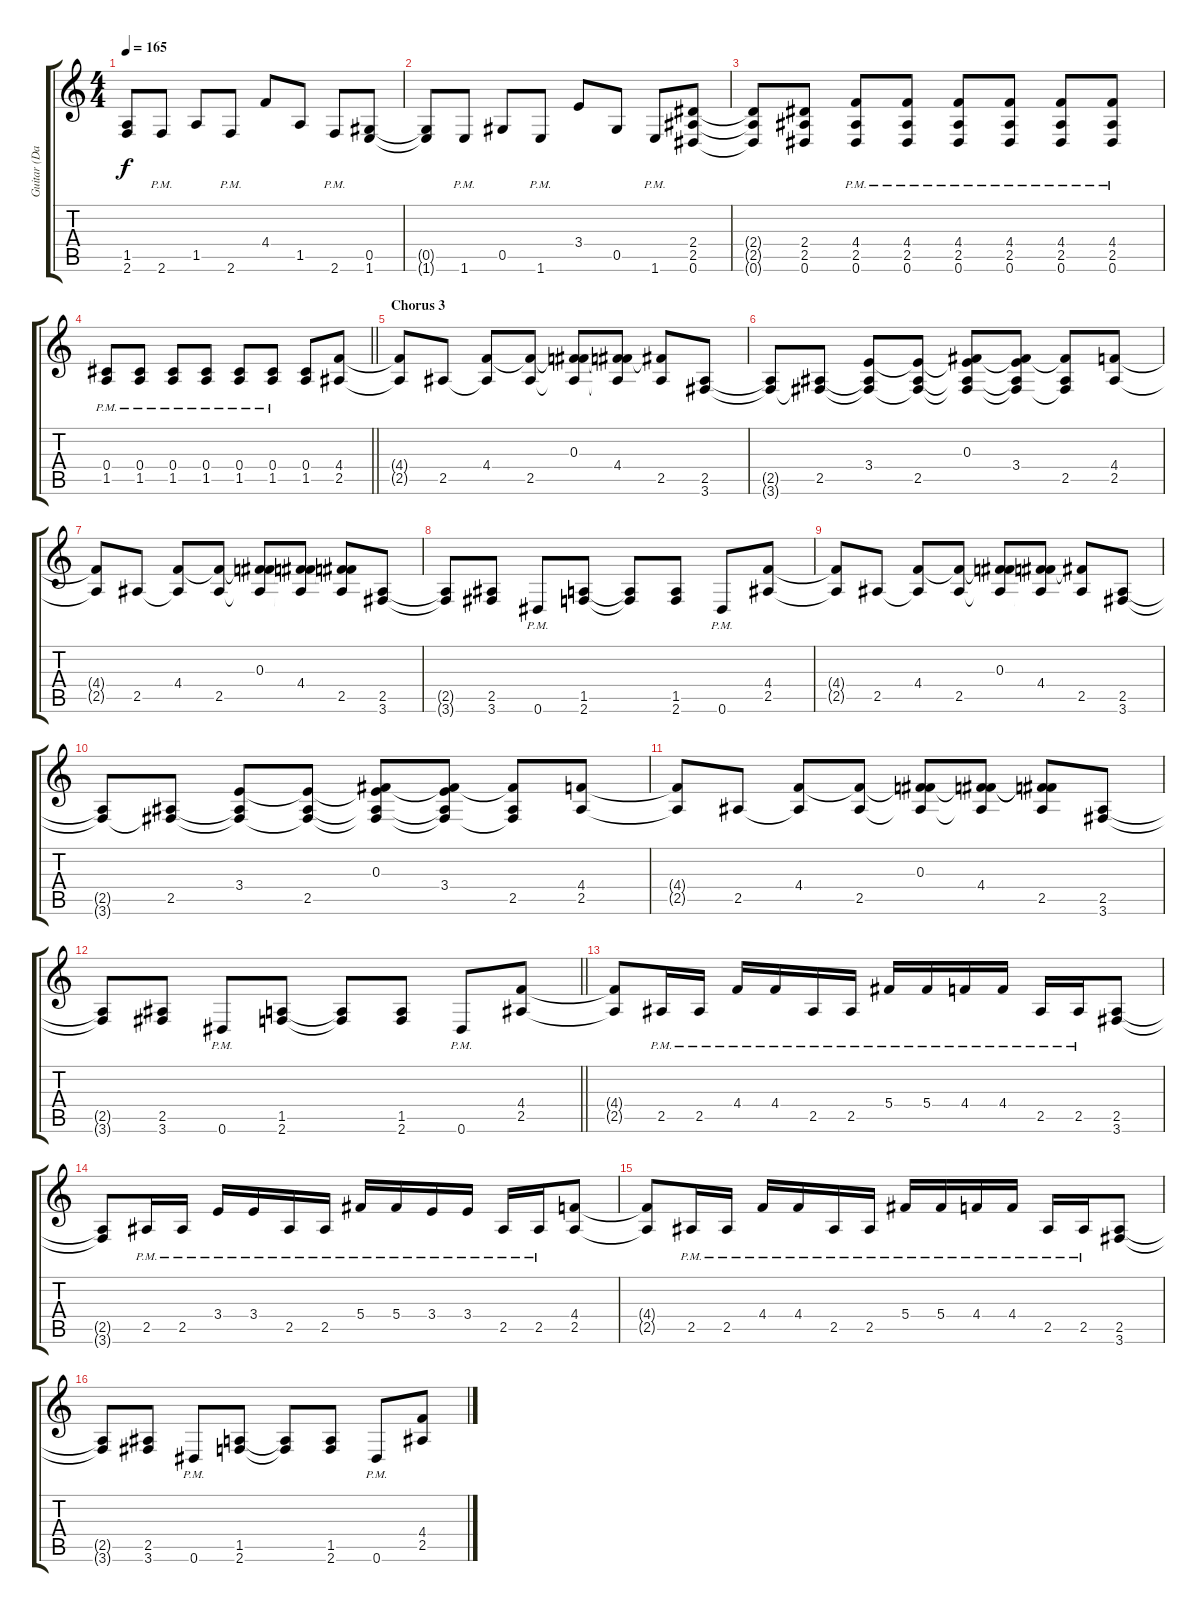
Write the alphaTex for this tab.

\track ("Guitar (David Davidson)" "Guitar (Da") {instrument distortionguitar}
\staff {score tabs}
\tuning (Eb4 Bb3 Gb3 Db3 Ab2 Eb2) {hide}
\ts (4 4)
\tempo 165
\clef g2
\ks c
(1.5{t} 2.6{t}).8{dy f} 2.6{pm}.8 1.5.8 2.6{pm}.8 4.4.8 1.5.8 2.6{pm}.8 (0.5 1.6).8 |
(0.5{t} 1.6{t}).8 1.6{pm}.8 0.5.8 1.6{pm}.8 3.4.8 0.5.8 1.6{pm}.8 (2.4 2.5 0.6).8 |
(2.4{t} 2.5{t} 0.6{t}).8 (2.4 2.5 0.6).8 (4.4{pm} 2.5{pm} 0.6{pm}).8 (4.4{pm} 2.5{pm} 0.6{pm}).8 (4.4{pm} 2.5{pm} 0.6{pm}).8 (4.4{pm} 2.5{pm} 0.6{pm}).8 (4.4{pm} 2.5{pm} 0.6{pm}).8 (4.4{pm} 2.5{pm} 0.6{pm}).8 |
\barLineRight lightlight
(0.4{pm} 1.5{pm}).8 (0.4{pm} 1.5{pm}).8 (0.4{pm} 1.5{pm}).8 (0.4{pm} 1.5{pm}).8 (0.4{pm} 1.5{pm}).8 (0.4{pm} 1.5{pm}).8 (0.4 1.5).8 (4.4 2.5).8 |
\section ("" "Chorus 3")
(4.4{t} 2.5{t}).8 2.5.8 (4.4 2.5{t}).8 (4.4{t} 2.5).8 (0.3 4.4{t} 2.5{t}).8 (0.3{t} 4.4 2.5{t}).8 (0.3{t} 2.5).8 (2.5 3.6).8 |
(2.5{t} 3.6{t}).8 (2.5 3.6{t}).8 (3.4 2.5{t} 3.6{t}).8 (3.4{t} 2.5 3.6{t}).8 (0.3 3.4{t} 2.5{t} 3.6{t}).8 (0.3{t} 3.4 2.5{t} 3.6{t}).8 (0.3{t} 2.5 3.6{t}).8 (4.4 2.5).8 |
(4.4{t} 2.5{t}).8 2.5.8 (4.4 2.5{t}).8 (4.4{t} 2.5).8 (0.3 4.4{t} 2.5{t}).8 (0.3{t} 4.4 2.5{t}).8 (0.3{t} 4.4{t} 2.5).8 (2.5 3.6).8 |
(2.5{t} 3.6{t}).8 (2.5 3.6).8 0.6{pm}.8 (1.5 2.6).8 (1.5{t} 2.6{t}).8 (1.5 2.6).8 0.6{pm}.8 (4.4 2.5).8 |
(4.4{t} 2.5{t}).8 2.5.8 (4.4 2.5{t}).8 (4.4{t} 2.5).8 (0.3 4.4{t} 2.5{t}).8 (0.3{t} 4.4 2.5{t}).8 (0.3{t} 2.5).8 (2.5 3.6).8 |
(2.5{t} 3.6{t}).8 (2.5 3.6{t}).8 (3.4 2.5{t} 3.6{t}).8 (3.4{t} 2.5 3.6{t}).8 (0.3 3.4{t} 2.5{t} 3.6{t}).8 (0.3{t} 3.4 2.5{t} 3.6{t}).8 (0.3{t} 2.5 3.6{t}).8 (4.4 2.5).8 |
(4.4{t} 2.5{t}).8 2.5.8 (4.4 2.5{t}).8 (4.4{t} 2.5).8 (0.3 4.4{t} 2.5{t}).8 (0.3{t} 4.4 2.5{t}).8 (0.3{t} 4.4{t} 2.5).8 (2.5 3.6).8 |
\barLineRight lightlight
(2.5{t} 3.6{t}).8 (2.5 3.6).8 0.6{pm}.8 (1.5 2.6).8 (1.5{t} 2.6{t}).8 (1.5 2.6).8 0.6{pm}.8 (4.4 2.5).8 |
(4.4{t} 2.5{t}).8 2.5{pm}.16 2.5{pm}.16 4.4{pm}.16 4.4{pm}.16 2.5{pm}.16 2.5{pm}.16 5.4{pm}.16 5.4{pm}.16 4.4{pm}.16 4.4{pm}.16 2.5{pm}.16 2.5{pm}.16 (2.5 3.6).8 |
(2.5{t} 3.6{t}).8 2.5{pm}.16 2.5{pm}.16 3.4{pm}.16 3.4{pm}.16 2.5{pm}.16 2.5{pm}.16 5.4{pm}.16 5.4{pm}.16 3.4{pm}.16 3.4{pm}.16 2.5{pm}.16 2.5{pm}.16 (4.4 2.5).8 |
(4.4{t} 2.5{t}).8 2.5{pm}.16 2.5{pm}.16 4.4{pm}.16 4.4{pm}.16 2.5{pm}.16 2.5{pm}.16 5.4{pm}.16 5.4{pm}.16 4.4{pm}.16 4.4{pm}.16 2.5{pm}.16 2.5{pm}.16 (2.5 3.6).8 |
(2.5{t} 3.6{t}).8 (2.5 3.6).8 0.6{pm}.8 (1.5 2.6).8 (1.5{t} 2.6{t}).8 (1.5 2.6).8 0.6{pm}.8 (4.4 2.5).8
